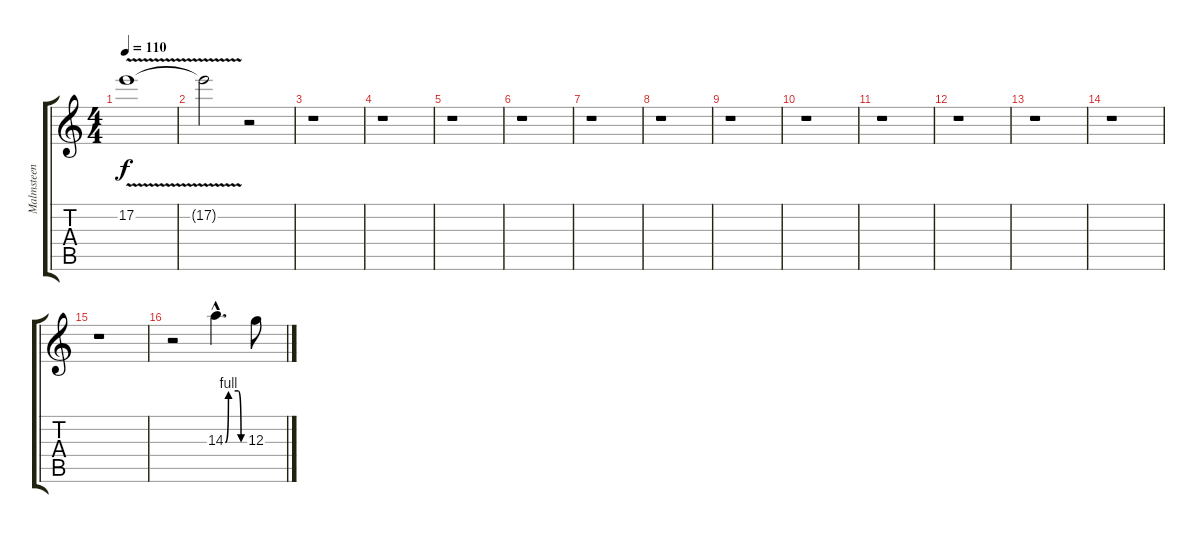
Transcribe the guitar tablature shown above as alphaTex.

\track ("Malmsteen" "Malmsteen") {instrument overdrivenguitar}
\staff {score tabs}
\tuning (E4 B3 G3 D3 A2 E2) {hide}
\ts (4 4)
\tempo 110
\clef g2
\ks c
17.2{v}.1{dy f} |
17.2{t}.2 r.2 |
r.1 |
r.1 |
r.1 |
r.1 |
r.1 |
r.1 |
r.1 |
r.1 |
r.1 |
r.1 |
r.1 |
r.1 |
r.1 |
r.2 14.3{be (custom 0 0 10 4 41 4 50 0 60 0) hac}.4{d} 12.3.8
